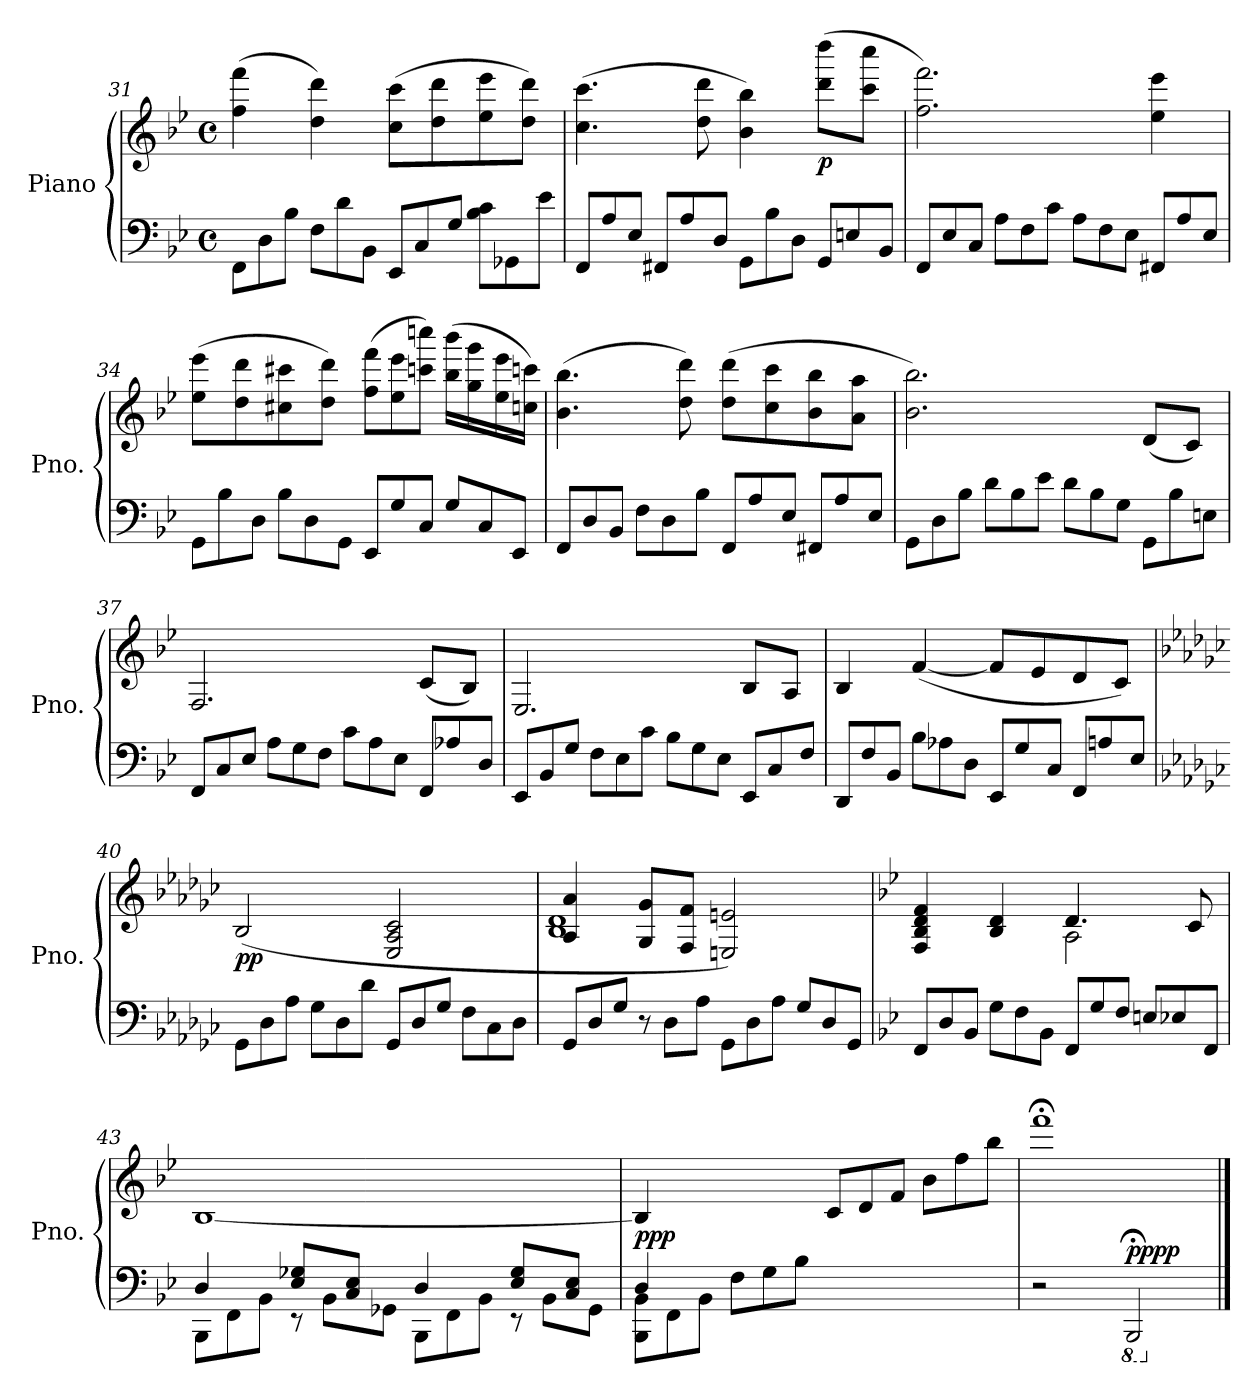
**kern	**kern	**dynam
*part1	*part1	*part1
*staff2	*staff1	*staff1/2
*I"Piano	*	*
*I'Pno.	*	*
!!LO:LB:g=z
*clefF4	*clefG2	*
*k[b-e-]	*k[b-e-]	*
*M4/4	*M4/4	*
*met(c)	*met(c)	*
*Xtuplet	*	*
=31	=31	=31
12FF\L	(4ff\ 4fff\	.
12D\	.	.
12B-\J	.	.
12F\L	4dd\ 4ddd\)	.
12d\	.	.
12BB-\J	.	.
12EE-/L	(8cc\ 8ccc\L	.
12C/	.	.
.	8dd\ 8ddd\	.
12G/J	.	.
12B-\ 12c\L	8ee-\ 8eee-\	.
12GG-X\	.	.
.	8dd\ 8ddd\J)	.
12e-\J	.	.
=32	=32	=32
12FF/L	(4.cc\ 4.ccc\	.
12A/	.	.
12E-/J	.	.
12FF#X/L	.	.
12A/	.	.
.	8dd\ 8ddd\	.
12D/J	.	.
12GG\L	4b-\ 4bb-\)	.
12B-\	.	.
12D\J	.	.
!	!	!LO:DY:b
12GG/L	(8ddd\ 8dddd\L	p
12En/	.	.
.	8ccc\ 8cccc\J	.
12BB-/J	.	.
=33	=33	=33
12FF/L	2.ff\ 2.fff\)	.
12E-/	.	.
12C/J	.	.
12A\L	.	.
12F\	.	.
12c\J	.	.
12A\L	.	.
12F\	.	.
12E-\J	.	.
12FF#X/L	4ee-\ 4eee-\	.
12A/	.	.
12E-/J	.	.
=34	=34	=34
12GG\L	(8ee-\ 8eee-\L	.
12B-\	.	.
.	8dd\ 8ddd\	.
12D\J	.	.
12B-\L	8cc#X\ 8ccc#X\	.
12D\	.	.
.	8dd\ 8ddd\J)	.
12GG\J	.	.
*	*Xtuplet	*
12EE-/L	(12ff\ 12fff\L	.
12G/	12ee-\ 12eee-\	.
12C/J	12cccn\ 12ccccn\J)	.
12G/L	(16bb-\ 16bbb-\LL	.
.	16gg\ 16ggg\	.
12C/	.	.
.	16ee-\ 16eee-\	.
12EE-/J	.	.
.	16ccn\ 16cccn\JJ)	.
!!LO:PB:g=z
=35	=35	=35
12FF/L	(4.b-\ 4.bb-\	.
12D/	.	.
12BB-/J	.	.
12F\L	.	.
12D\	.	.
.	8dd\ 8ddd\)	.
12B-\J	.	.
12FF/L	(8dd\ 8ddd\L	.
12A/	.	.
.	8cc\ 8ccc\	.
12E-/J	.	.
12FF#X/L	8b-\ 8bb-\	.
12A/	.	.
.	8a\ 8aa\J	.
12E-/J	.	.
=36	=36	=36
12GG\L	2.b-\ 2.bb-\)	.
12D\	.	.
12B-\J	.	.
12d\L	.	.
12B-\	.	.
12e-\J	.	.
12d\L	.	.
12B-\	.	.
12G\J	.	.
12GG\L	(8d/L	.
12B-\	.	.
.	8c/J)	.
12En\J	.	.
=37	=37	=37
12FF/L	2.F/	.
12C/	.	.
12E-/J	.	.
12A\L	.	.
12G\	.	.
12F\J	.	.
12c\L	.	.
12A\	.	.
12E-\J	.	.
12FF/L	(8c/L	.
12A-X/	.	.
.	8B-/J)	.
12D/J	.	.
=38	=38	=38
12EE-/L	2.E-/	.
12BB-/	.	.
12G/J	.	.
12F\L	.	.
12E-\	.	.
12c\J	.	.
12B-\L	.	.
12G\	.	.
12E-\J	.	.
12EE-/L	8B-/L	.
12C/	.	.
.	8A/J	.
12F/J	.	.
!!LO:LB:g=z
=39	=39	=39
12DD/L	4B-/	.
12F/	.	.
12BB-/J	.	.
12B-\L	([4f/	.
12A-X\	.	.
12D\J	.	.
12EE-/L	8f/L]	.
12G/	.	.
.	8e-/	.
12C/J	.	.
12FF/L	8d/	.
12An/	.	.
.	8c/J)	.
12E-/J	.	.
=40	=40	=40
*k[b-e-a-d-g-c-]	*k[b-e-a-d-g-c-]	*
!	!	!LO:DY:b
12GG-\L	(2B-/	pp
12D-\	.	.
12A-\J	.	.
12G-\L	.	.
12D-\	.	.
12d-\J	.	.
12GG-/L	2E-/ 2A-/ 2c-/	.
12D-/	.	.
12G-/J	.	.
12F\L	.	.
12C-\	.	.
12D-\J	.	.
=41	=41	=41
*	*^	*
12GG-/L	4A-/ 4a-/	1B- 1d-	.
12D-/	.	.	.
12G-/J	.	.	.
12r	8G-/ 8g-/L	.	.
12D-\L	.	.	.
.	8F/ 8f/J	.	.
12A-\J	.	.	.
12GG-\L	2En/ 2en/)	.	.
12D-\	.	.	.
12A-\J	.	.	.
12G-/L	.	.	.
12D-/	.	.	.
12GG-/J	.	.	.
=42	=42	=42	=42
*k[b-e-]	*k[b-e-]	*	*
12FF/L	4F/ 4B-/ 4d/ 4f/	2ryy	.
12D/	.	.	.
12BB-/J	.	.	.
12G\L	4B-/ 4d/	.	.
12F\	.	.	.
12BB-\J	.	.	.
12FF/L	4.d/	2A\	.
12G/	.	.	.
12F/J	.	.	.
12En/L	.	.	.
12E-X/	.	.	.
.	8c/	.	.
12FF/J	.	.	.
*	*v	*v	*
!!LO:LB:g=z
=43	=43	=43
*^	*	*
4D/	12BBB-\L	[1B-	.
.	12FF\	.	.
.	12BB-\J	.	.
8E-/ 8G-X/L	12r	.	.
.	12BB-\L	.	.
8C/ 8E-/J	.	.	.
.	12GG-X\J	.	.
4D/	12BBB-\L	.	.
.	12FF\	.	.
.	12BB-\J	.	.
8E-/ 8G-/L	12r	.	.
.	12BB-\L	.	.
8C/ 8E-/J	.	.	.
.	12GG-\J	.	.
=44	=44	=44	=44
!	!	!	!LO:DY:a=2
4D/	12BBB-\ 12BB-\L	4B-/]	ppp
.	12FF\	.	.
.	12BB-\J	.	.
4ryy	12F\L	4ryy	.
.	12G\	.	.
.	12B-\J	.	.
4ryy	2ryy	12c/L	.
.	.	12d/	.
.	.	12f/J	.
4ryy	.	12b-\L	.
.	.	12ff\	.
.	.	12bb-\J	.
*v	*v	*	*
=45	=45	=45
2r	1fff;<	.
*8ba	*	*
!	!	!LO:DY:a=2
!	!	!LO:DY:n=1:a=2
2BBBB-;</	.	pp pp
*X8ba	*	*
==	==	==
*-	*-	*-
